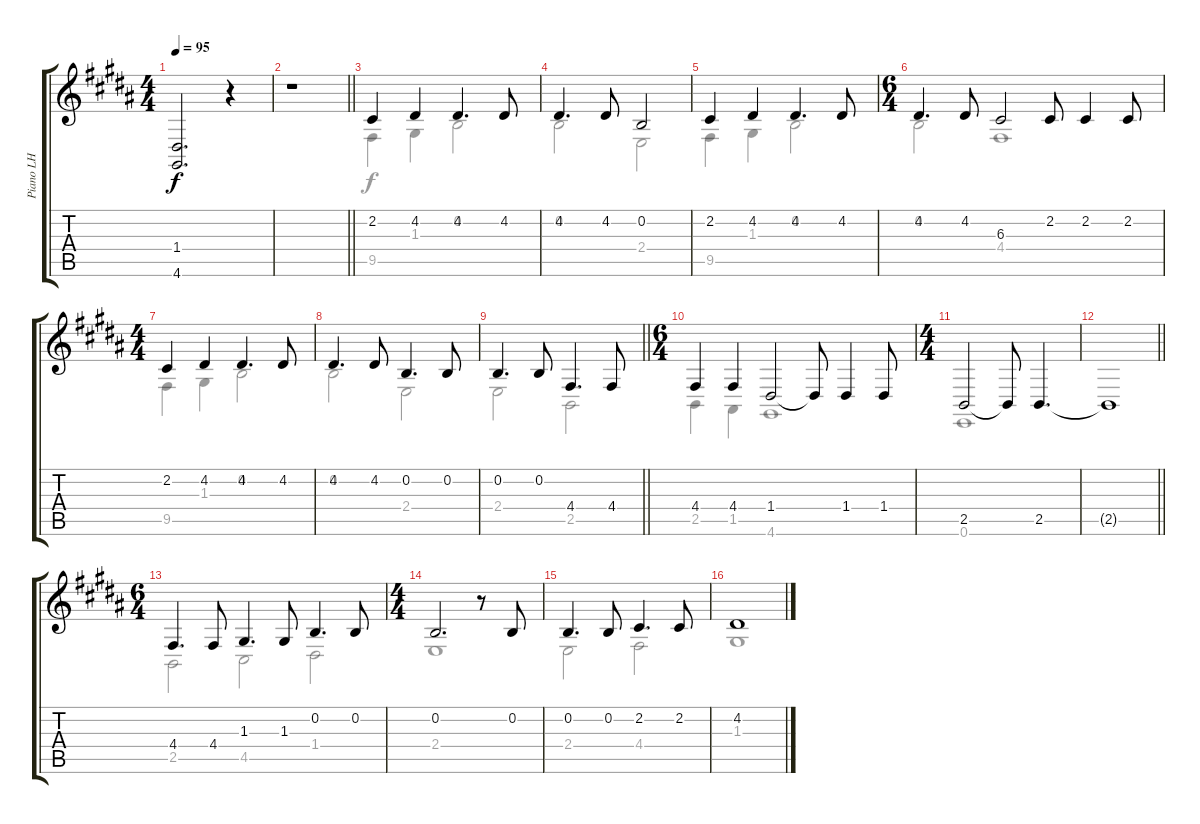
\track ("Piano LH" "Piano LH") {instrument acousticgrandpiano}
\staff {score tabs}
\tuning (E4 B3 G3 D3 A2 E2) {hide}
\voice
\ts (4 4)
\tempo 95
\clef g2
\ks b
(1.4 4.6).2{d dy f} r.4 |
\barLineRight lightlight
r.1 |
2.2.4 4.2.4 4.2.4{d} 4.2.8 |
4.2.4{d} 4.2.8 0.2.2 |
2.2.4 4.2.4 4.2.4{d} 4.2.8 |
\ts (6 4)
4.2.4{d} 4.2.8 6.3.2 2.2.8 2.2.4 2.2.8 |
\ts (4 4)
2.2.4 4.2.4 4.2.4{d} 4.2.8 |
4.2.4{d} 4.2.8 0.2.4{d} 0.2.8 |
\barLineRight lightlight
0.2.4{d} 0.2.8 4.4.4{d} 4.4.8 |
\ts (6 4)
4.4.4 4.4.4 1.4.2 1.4{t}.8 1.4.4 1.4.8 |
\ts (4 4)
2.5.2 2.5{t}.8 2.5.4{d} |
\barLineRight lightlight
2.5{t}.1 |
\ts (6 4)
4.4.4{d} 4.4.8 1.3.4{d} 1.3.8 0.2.4{d} 0.2.8 |
\ts (4 4)
0.2.2{d} r.8 0.2.8 |
0.2.4{d} 0.2.8 2.2.4{d} 2.2.8 |
4.2.1
\voice
\clef g2
\ottava regular
\simile none
\ks b
|
\barLineRight lightlight
|
9.5.4 1.3.4 0.2.2 |
0.2.2 2.4.2 |
9.5.4 1.3.4 0.2.2 |
0.2.2 4.4.1 |
9.5.4 1.3.4 0.2.2 |
0.2.2 2.4.2 |
\barLineRight lightlight
2.4.2 2.5.2 |
2.5.4 1.5.4 4.6.1 |
0.6.1 |
\barLineRight lightlight
|
2.5.2 4.5.2 1.4.2 |
2.4.1 |
2.4.2 4.4.2 |
1.3.1
